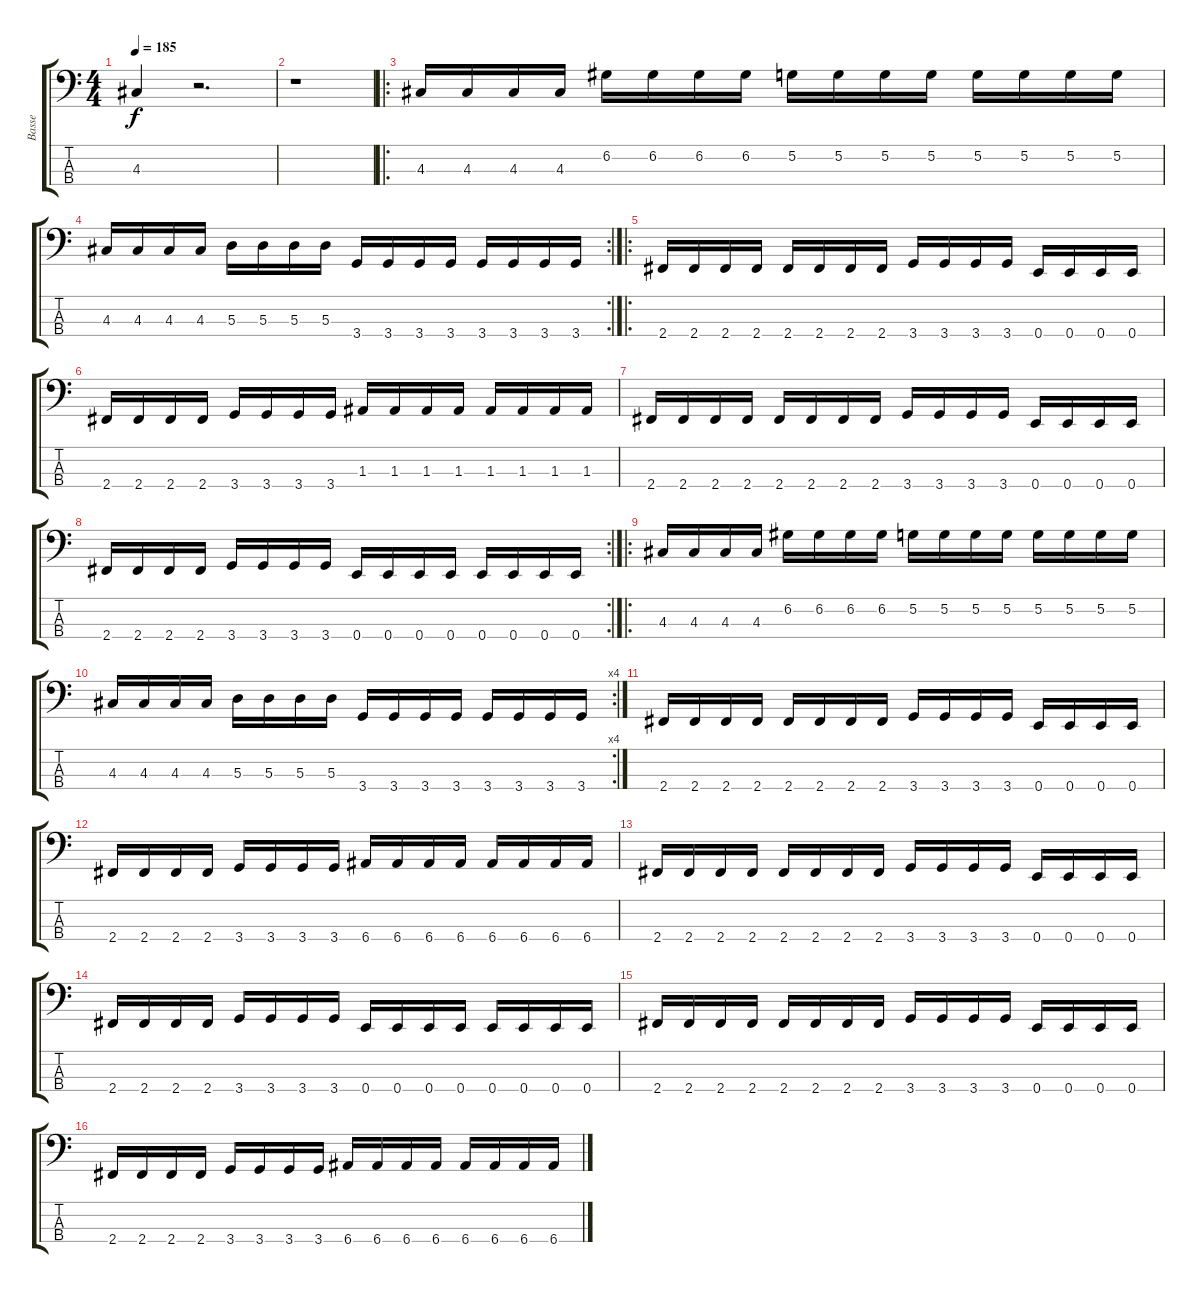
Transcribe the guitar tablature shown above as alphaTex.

\track ("Basse" "Basse") {instrument electricbassfinger}
\staff {score tabs}
\tuning (G2 D2 A1 E1) {hide}
\ts (4 4)
\tempo 185
\clef f4
\ks c
4.3.4{dy f} r.2{d} |
r.1 |
\ro
4.3.16 4.3.16 4.3.16 4.3.16 6.2.16 6.2.16 6.2.16 6.2.16 5.2.16 5.2.16 5.2.16 5.2.16 5.2.16 5.2.16 5.2.16 5.2.16 |
\rc 2
4.3.16 4.3.16 4.3.16 4.3.16 5.3.16 5.3.16 5.3.16 5.3.16 3.4.16 3.4.16 3.4.16 3.4.16 3.4.16 3.4.16 3.4.16 3.4.16 |
\ro
2.4.16 2.4.16 2.4.16 2.4.16 2.4.16 2.4.16 2.4.16 2.4.16 3.4.16 3.4.16 3.4.16 3.4.16 0.4.16 0.4.16 0.4.16 0.4.16 |
2.4.16 2.4.16 2.4.16 2.4.16 3.4.16 3.4.16 3.4.16 3.4.16 1.3.16 1.3.16 1.3.16 1.3.16 1.3.16 1.3.16 1.3.16 1.3.16 |
2.4.16 2.4.16 2.4.16 2.4.16 2.4.16 2.4.16 2.4.16 2.4.16 3.4.16 3.4.16 3.4.16 3.4.16 0.4.16 0.4.16 0.4.16 0.4.16 |
\rc 2
2.4.16 2.4.16 2.4.16 2.4.16 3.4.16 3.4.16 3.4.16 3.4.16 0.4.16 0.4.16 0.4.16 0.4.16 0.4.16 0.4.16 0.4.16 0.4.16 |
\ro
4.3.16 4.3.16 4.3.16 4.3.16 6.2.16 6.2.16 6.2.16 6.2.16 5.2.16 5.2.16 5.2.16 5.2.16 5.2.16 5.2.16 5.2.16 5.2.16 |
\rc 4
4.3.16 4.3.16 4.3.16 4.3.16 5.3.16 5.3.16 5.3.16 5.3.16 3.4.16 3.4.16 3.4.16 3.4.16 3.4.16 3.4.16 3.4.16 3.4.16 |
2.4.16 2.4.16 2.4.16 2.4.16 2.4.16 2.4.16 2.4.16 2.4.16 3.4.16 3.4.16 3.4.16 3.4.16 0.4.16 0.4.16 0.4.16 0.4.16 |
2.4.16 2.4.16 2.4.16 2.4.16 3.4.16 3.4.16 3.4.16 3.4.16 6.4.16 6.4.16 6.4.16 6.4.16 6.4.16 6.4.16 6.4.16 6.4.16 |
2.4.16 2.4.16 2.4.16 2.4.16 2.4.16 2.4.16 2.4.16 2.4.16 3.4.16 3.4.16 3.4.16 3.4.16 0.4.16 0.4.16 0.4.16 0.4.16 |
2.4.16 2.4.16 2.4.16 2.4.16 3.4.16 3.4.16 3.4.16 3.4.16 0.4.16 0.4.16 0.4.16 0.4.16 0.4.16 0.4.16 0.4.16 0.4.16 |
2.4.16 2.4.16 2.4.16 2.4.16 2.4.16 2.4.16 2.4.16 2.4.16 3.4.16 3.4.16 3.4.16 3.4.16 0.4.16 0.4.16 0.4.16 0.4.16 |
2.4.16 2.4.16 2.4.16 2.4.16 3.4.16 3.4.16 3.4.16 3.4.16 6.4.16 6.4.16 6.4.16 6.4.16 6.4.16 6.4.16 6.4.16 6.4.16
